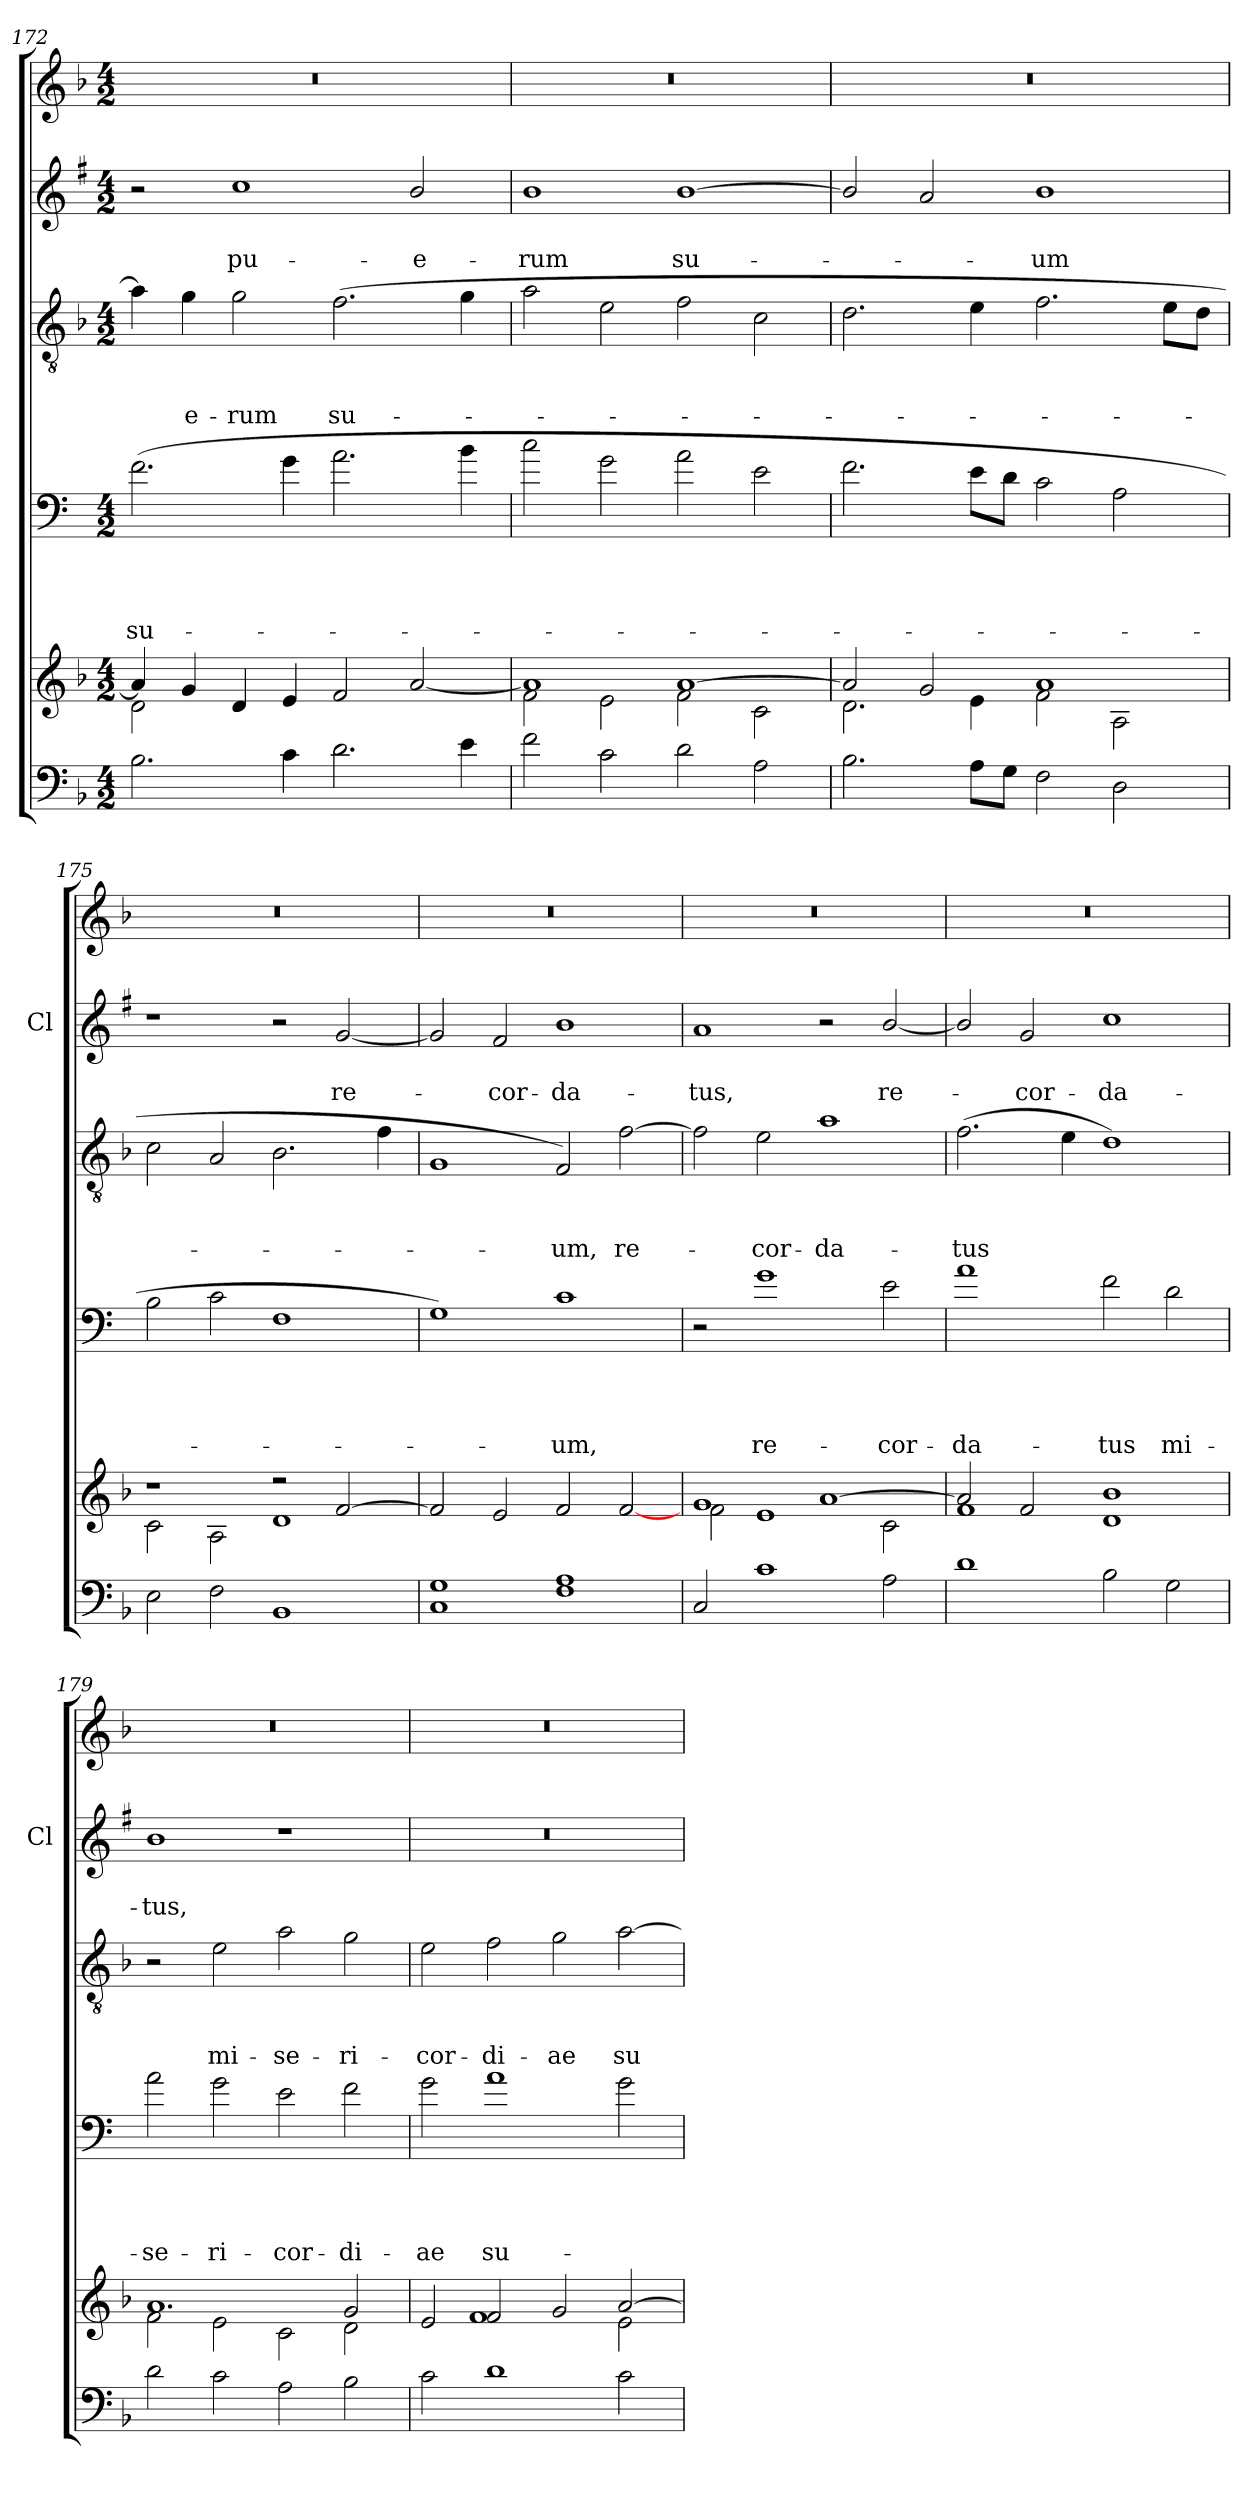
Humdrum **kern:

**kern	**kern	**kern	**text	**text	**text	**text	**kern	**text	**text	**text	**kern	**text	**text	**kern
*part5	*part5	*part4	*part4	*part4	*part4	*part4	*part3	*part3	*part3	*part3	*part2	*part2	*part2	*part1
*staff6	*staff5	*staff4	*staff4	*staff4	*staff4	*staff4	*staff3	*staff3	*staff3	*staff3	*staff2	*staff2	*staff2	*staff1
*	*	*	*	*	*	*	*	*	*	*	*I'Cl	*	*	*
*clefF4	*clefG2	*clefF4	*	*	*	*	*clefGv2	*	*	*	*clefG2	*	*	*clefG2
*	*	*ITrd4c7	*	*	*	*	*	*	*	*	*ITrd1c2	*	*	*
*k[b-]	*k[b-]	*k[b-]	*	*	*	*	*k[b-]	*	*	*	*k[b-]	*	*	*k[b-]
*F:	*F:	*F:	*	*	*	*	*F:	*	*	*	*F:	*	*	*F:
*M4/2	*M4/2	*M4/2	*	*	*	*	*M4/2	*	*	*	*M4/2	*	*	*M4/2
=172	=172	=172	=172	=172	=172	=172	=172	=172	=172	=172	=172	=172	=172	=172
*	*^	*	*	*	*	*	*	*	*	*	*	*	*	*
2.B-\	4a/]	2d\	(2.B-\	.	.	.	su-	4a\]	.	.	.	2r	.	.	0r
.	4g/	.	.	.	.	.	.	4g\	.	.	-e-	.	.	.	.
.	4d/	1.ryy	.	.	.	.	.	2g\	.	.	-rum	1b-	.	pu-	.
4c\	4e/	.	4c\	.	.	.	.	.	.	.	.	.	.	.	.
2.d\	2f/	.	2.d\	.	.	.	.	(2.f\	.	.	su-	.	.	.	.
.	[>2a/	.	.	.	.	.	.	.	.	.	.	2a/	.	-e-	.
4e\	.	.	4e\	.	.	.	.	4g\	.	.	.	.	.	.	.
!!LO:LB:g=z
=173	=173	=173	=173	=173	=173	=173	=173	=173	=173	=173	=173	=173	=173	=173	=173
2f\	1a]	2f\	2f\	.	.	.	.	2a\	.	.	.	1a	.	-rum	0r
2c\	.	2e\	2c\	.	.	.	.	2e\	.	.	.	.	.	.	.
2d\	[>1a	2f\	2d\	.	.	.	.	2f\	.	.	.	[1a	.	su-	.
2A\	.	2c\	2A\	.	.	.	.	2c\	.	.	.	.	.	.	.
=174	=174	=174	=174	=174	=174	=174	=174	=174	=174	=174	=174	=174	=174	=174	=174
2.B-\	2a/]	2.d\	2.B-\	.	.	.	.	2.d\	.	.	.	2a/]	.	.	0r
.	2g/	.	.	.	.	.	.	.	.	.	.	2g/	.	.	.
8A\L	.	4e\	8A\L	.	.	.	.	4e\	.	.	.	.	.	.	.
8G\J	.	.	8G\J	.	.	.	.	.	.	.	.	.	.	.	.
2F\	1a	2f\	2F\	.	.	.	.	2.f\	.	.	.	1a	.	-um	.
2D\	.	2A\	2D\	.	.	.	.	.	.	.	.	.	.	.	.
.	.	.	.	.	.	.	.	8e\L	.	.	.	.	.	.	.
.	.	.	.	.	.	.	.	8d\J	.	.	.	.	.	.	.
=175	=175	=175	=175	=175	=175	=175	=175	=175	=175	=175	=175	=175	=175	=175	=175
2E\	1r	2c\	2E\	.	.	.	.	2c\	.	.	.	1r	.	.	0r
2F\	.	2A\	2F\	.	.	.	.	2A/	.	.	.	.	.	.	.
1BB-	2r	1d	1BB-	.	.	.	.	2.B-\	.	.	.	2r	.	.	.
.	[>2f/	.	.	.	.	.	.	.	.	.	.	[2f/	.	re-	.
.	.	.	.	.	.	.	.	4f\	.	.	.	.	.	.	.
*	*v	*v	*	*	*	*	*	*	*	*	*	*	*	*	*
=176	=176	=176	=176	=176	=176	=176	=176	=176	=176	=176	=176	=176	=176	=176
*^	*	*	*	*	*	*	*	*	*	*	*	*	*	*
1G	1C	2f/]	1C)	.	.	.	.	1G	.	.	.	2f/]	.	.	0r
.	.	2e/	.	.	.	.	.	.	.	.	.	2e/	.	-cor-	.
1A	1F	2f/	1F	.	.	.	-um,	2F/)	.	.	-um,	1a	.	-da-	.
.	.	[2f/	.	.	.	.	.	[2f\	.	.	re-	.	.	.	.
*v	*v	*	*	*	*	*	*	*	*	*	*	*	*	*	*
=177	=177	=177	=177	=177	=177	=177	=177	=177	=177	=177	=177	=177	=177	=177
*	*^	*	*	*	*	*	*	*	*	*	*	*	*	*
2C/	1g	2f\	2r	.	.	.	.	2f\]	.	.	.	1g	.	-tus,	0r
1c	.	1e	1c	.	.	.	re-	2e\	.	.	-cor-	.	.	.	.
.	[>1a	.	.	.	.	.	.	1a	.	.	-da-	2r	.	.	.
2A\	.	2c\	2A\	.	.	.	-cor-	.	.	.	.	[2a/	.	re-	.
=178	=178	=178	=178	=178	=178	=178	=178	=178	=178	=178	=178	=178	=178	=178	=178
1d	2a/]	1f	1d	.	.	.	-da-	(2.f\	.	.	-tus	2a/]	.	.	0r
.	2f/	.	.	.	.	.	.	.	.	.	.	2f/	.	-cor-	.
.	.	.	.	.	.	.	.	4e\	.	.	.	.	.	.	.
2B-\	1b-	1d	2B-\	.	.	.	-tus	1d)	.	.	.	1b-	.	-da-	.
2G\	.	.	2G\	.	.	.	mi-	.	.	.	.	.	.	.	.
!!LO:PB:g=z
=179	=179	=179	=179	=179	=179	=179	=179	=179	=179	=179	=179	=179	=179	=179	=179
2d\	1.a	2f\	2d\	.	.	.	-se-	2r	.	.	.	1a	.	-tus,	0r
2c\	.	2e\	2c\	.	.	.	-ri-	2e\	.	.	mi-	.	.	.	.
2A\	.	2c\	2A\	.	.	.	-cor-	2a\	.	.	-se-	1r	.	.	.
2B-\	2g/	2d\	2B-\	.	.	.	-di-	2g\	.	.	-ri-	.	.	.	.
=180	=180	=180	=180	=180	=180	=180	=180	=180	=180	=180	=180	=180	=180	=180	=180
2c\	2e/	2ryy	2c\	.	.	.	-ae	2e\	.	.	-cor-	0r	.	.	0r
1d	2f/	1f	1d	.	.	.	su-	2f\	.	.	-di-	.	.	.	.
.	2g/	.	.	.	.	.	.	2g\	.	.	-ae	.	.	.	.
2c\	[>2a/	2e\	2c\	.	.	.	.	[2a\	.	.	su-	.	.	.	.
*	*v	*v	*	*	*	*	*	*	*	*	*	*	*	*	*
=	=	=	=	=	=	=	=	=	=	=	=	=	=	=
*-	*-	*-	*-	*-	*-	*-	*-	*-	*-	*-	*-	*-	*-	*-
